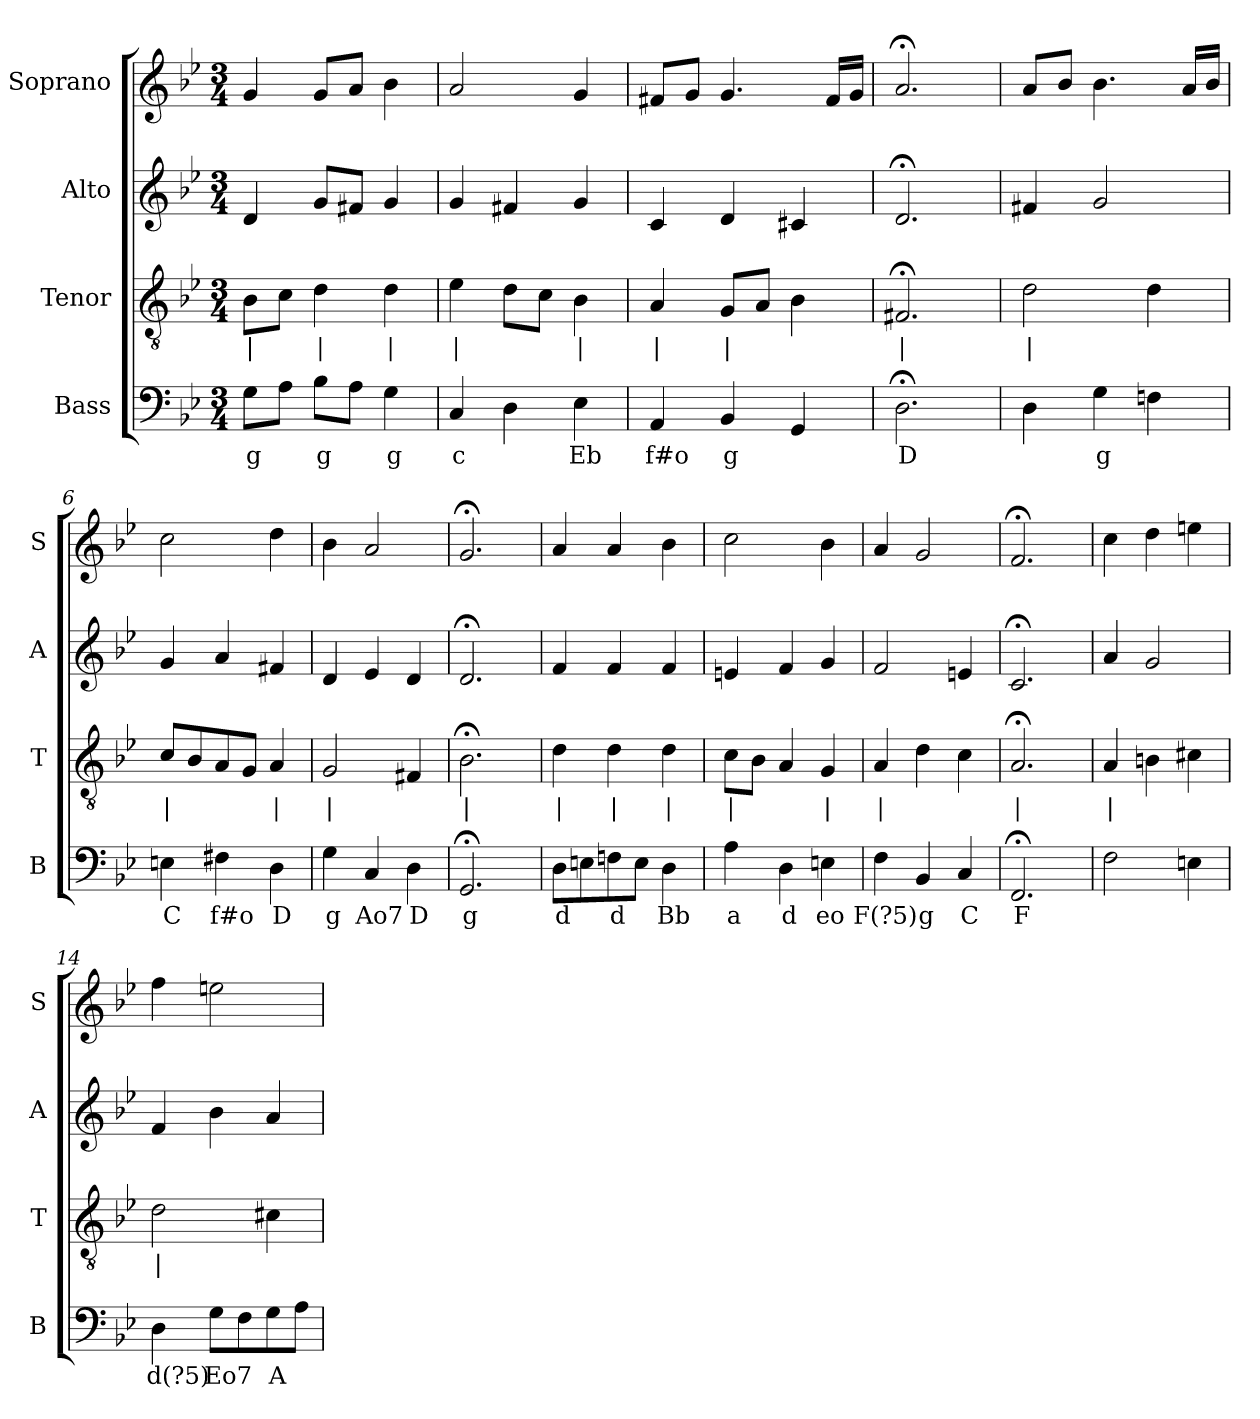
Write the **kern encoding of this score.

**kern	**text	**kern	**text	**kern	**kern
*part4	*part4	*part3	*part3	*part2	*part1
*staff4	*staff4	*staff3	*staff3	*staff2	*staff1
*I"Bass	*	*I"Tenor	*	*I"Alto	*I"Soprano
*I'B	*	*I'T	*	*I'A	*I'S
*clefF4	*	*clefGv2	*	*clefG2	*clefG2
*k[b-e-]	*	*k[b-e-]	*	*k[b-e-]	*k[b-e-]
*g:	*	*g:	*	*g:	*g:
*M3/4	*	*M3/4	*	*M3/4	*M3/4
*MM100	*	*MM100	*	*MM100	*MM100
=1	=1	=1	=1	=1	=1
8GL	g	8B-L	|	4d	4g
8AJ	.	8cJ	.	.	.
8B-L	g	4d	|	8gL	8gL
8AJ	.	.	.	8f#XJ	8aJ
4G	g	4d	|	4g	4b-
=2	=2	=2	=2	=2	=2
4C	c	4e-	|	4g	2a
4D	.	8dL	.	4f#X	.
.	.	8cJ	.	.	.
4E-	Eb	4B-	|	4g	4g
=3	=3	=3	=3	=3	=3
4AA	f#o	4A	|	4c	8f#XL
.	.	.	.	.	8gJ
4BB-	g	8GL	|	4d	4.g
.	.	8AJ	.	.	.
4GG	.	4B-	.	4c#X	.
.	.	.	.	.	16f#LL
.	.	.	.	.	16gJJ
=4	=4	=4	=4	=4	=4
2.D;<	D	2.F#X;<	|	2.d;<	2.a;<
=5	=5	=5	=5	=5	=5
4D	.	2d	|	4f#X	8aL
.	.	.	.	.	8b-J
4G	g	.	.	2g	4.b-
4Fn	.	4d	.	.	.
.	.	.	.	.	16aLL
.	.	.	.	.	16b-JJ
=6	=6	=6	=6	=6	=6
4En	C	8cL	|	4g	2cc
.	.	8B-	.	.	.
4F#X	f#o	8A	.	4a	.
.	.	8GJ	.	.	.
4D	D	4A	|	4f#X	4dd
=7	=7	=7	=7	=7	=7
4G	g	2G	|	4d	4b-
4C	Ao7	.	.	4e-	2a
4D	D	4F#X	.	4d	.
=8	=8	=8	=8	=8	=8
2.GG;<	g	2.B-;<	|	2.d;<	2.g;<
=9	=9	=9	=9	=9	=9
8DL	d	4d	|	4f	4a
8En	.	.	.	.	.
8Fn	d	4d	|	4f	4a
8EJ	.	.	.	.	.
4D	Bb	4d	|	4f	4b-
=10	=10	=10	=10	=10	=10
4A	a	8cL	|	4en	2cc
.	.	8B-J	.	.	.
4D	d	4A	.	4f	.
4En	eo	4G	|	4g	4b-
=11	=11	=11	=11	=11	=11
4F	F(?5)	4A	|	2f	4a
4BB-	g	4d	.	.	2g
4C	C	4c	.	4en	.
=12	=12	=12	=12	=12	=12
2.FF;<	F	2.A;<	|	2.c;<	2.f;<
=13	=13	=13	=13	=13	=13
2F	.	4A	|	4a	4cc
.	.	4Bn	.	2g	4dd
4En	.	4c#X	.	.	4een
=14	=14	=14	=14	=14	=14
4D	d(?5)	2d	|	4f	4ff
8GL	Eo7	.	.	4b-	2een
8F	.	.	.	.	.
8G	A	4c#X	.	4a	.
8AJ	.	.	.	.	.
=	=	=	=	=	=
*-	*-	*-	*-	*-	*-
